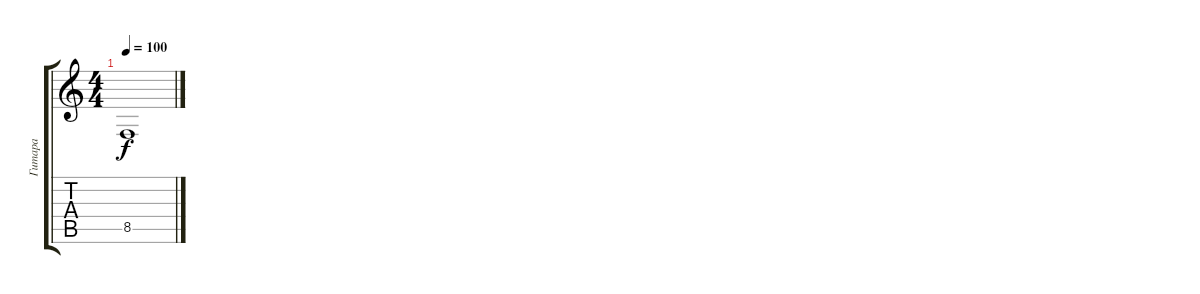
\track ("Гитара" "Гитара") {instrument guitarfretnoise}
\staff {score tabs}
\tuning (E4 B3 G3 D3 A2 E2) {hide}
\ts (4 4)
\tempo 100
\clef g2
\ks c
8.5.1{dy f}
